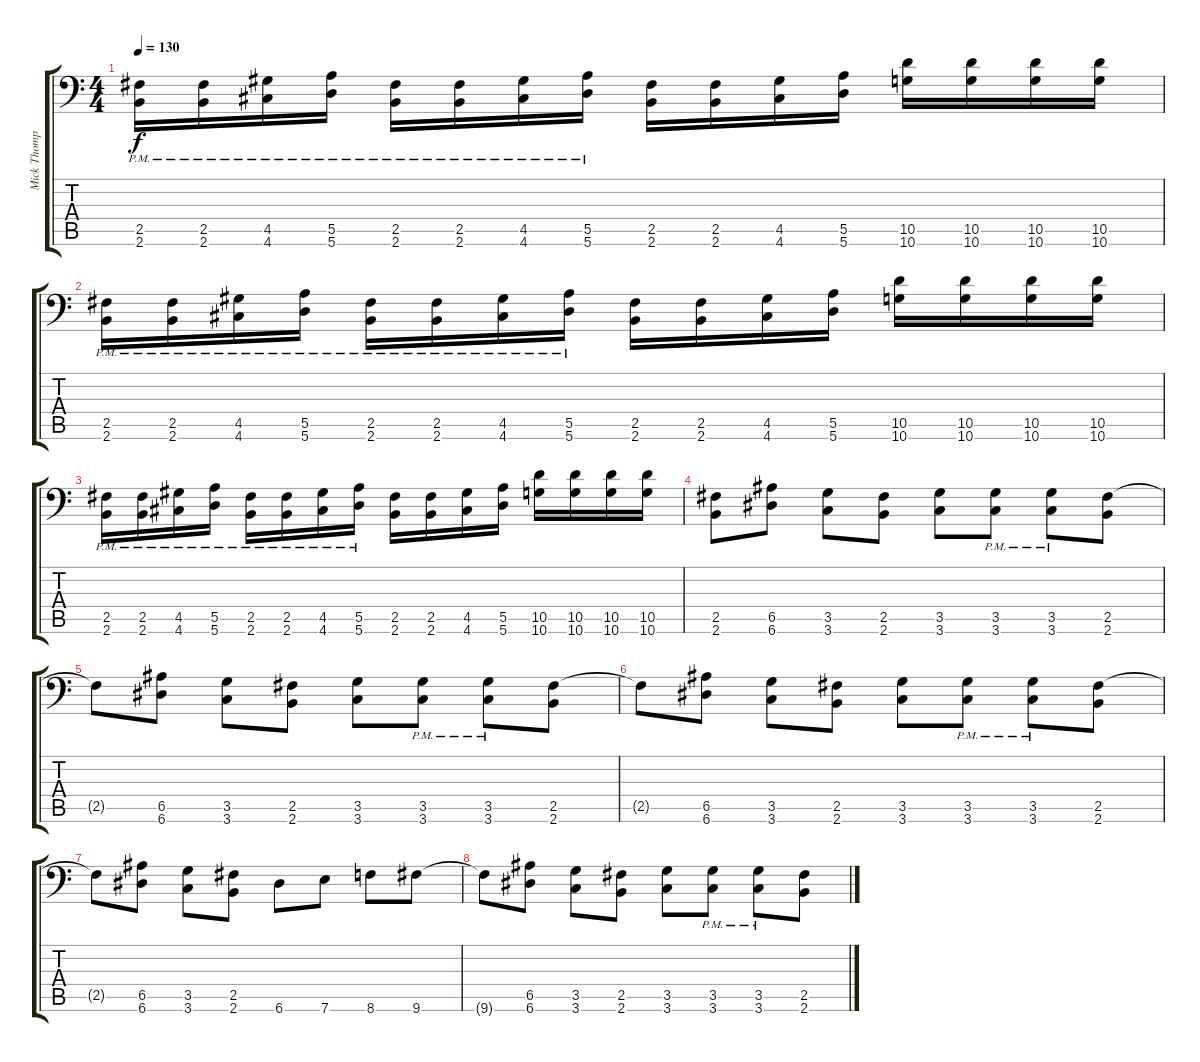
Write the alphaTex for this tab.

\track ("Mick Thompson" "Mick Thomp") {instrument distortionguitar}
\staff {score tabs}
\tuning (E4 B3 G3 A2 E2 A1) {hide}
\ts (4 4)
\tempo 130
\clef f4
\ks c
(2.5{pm} 2.6{pm}).16{dy f} (2.5{pm} 2.6{pm}).16 (4.5 4.6{pm}).16 (5.5 5.6{pm}).16 (2.5{pm} 2.6).16 (2.5{pm} 2.6{pm}).16 (4.5 4.6{pm}).16 (5.5 5.6{pm}).16 (2.5 2.6).16 (2.5 2.6).16 (4.5 4.6).16 (5.5 5.6).16 (10.5 10.6).16 (10.5 10.6).16 (10.5 10.6).16 (10.5 10.6).16 |
(2.5{pm} 2.6{pm}).16 (2.5{pm} 2.6{pm}).16 (4.5 4.6{pm}).16 (5.5 5.6{pm}).16 (2.5{pm} 2.6).16 (2.5{pm} 2.6{pm}).16 (4.5 4.6{pm}).16 (5.5 5.6{pm}).16 (2.5 2.6).16 (2.5 2.6).16 (4.5 4.6).16 (5.5 5.6).16 (10.5 10.6).16 (10.5 10.6).16 (10.5 10.6).16 (10.5 10.6).16 |
(2.5{pm} 2.6{pm}).16 (2.5{pm} 2.6{pm}).16 (4.5 4.6{pm}).16 (5.5 5.6{pm}).16 (2.5{pm} 2.6).16 (2.5{pm} 2.6{pm}).16 (4.5 4.6{pm}).16 (5.5 5.6{pm}).16 (2.5 2.6).16 (2.5 2.6).16 (4.5 4.6).16 (5.5 5.6).16 (10.5 10.6).16 (10.5 10.6).16 (10.5 10.6).16 (10.5 10.6).16 |
(2.5 2.6).8 (6.5 6.6).8 (3.5 3.6).8 (2.5 2.6).8 (3.5 3.6).8 (3.5{pm} 3.6{pm}).8 (3.5{pm} 3.6{pm}).8 (2.5 2.6).8 |
2.5{t}.8 (6.5 6.6).8 (3.5 3.6).8 (2.5 2.6).8 (3.5 3.6).8 (3.5{pm} 3.6{pm}).8 (3.5{pm} 3.6{pm}).8 (2.5 2.6).8 |
2.5{t}.8 (6.5 6.6).8 (3.5 3.6).8 (2.5 2.6).8 (3.5 3.6).8 (3.5{pm} 3.6{pm}).8 (3.5{pm} 3.6{pm}).8 (2.5 2.6).8 |
2.5{t}.8 (6.5 6.6).8 (3.5 3.6).8 (2.5 2.6).8 6.6.8 7.6.8 8.6.8 9.6.8 |
9.6{t}.8 (6.5 6.6).8 (3.5 3.6).8 (2.5 2.6).8 (3.5 3.6).8 (3.5{pm} 3.6{pm}).8 (3.5{pm} 3.6{pm}).8 (2.5 2.6).8
